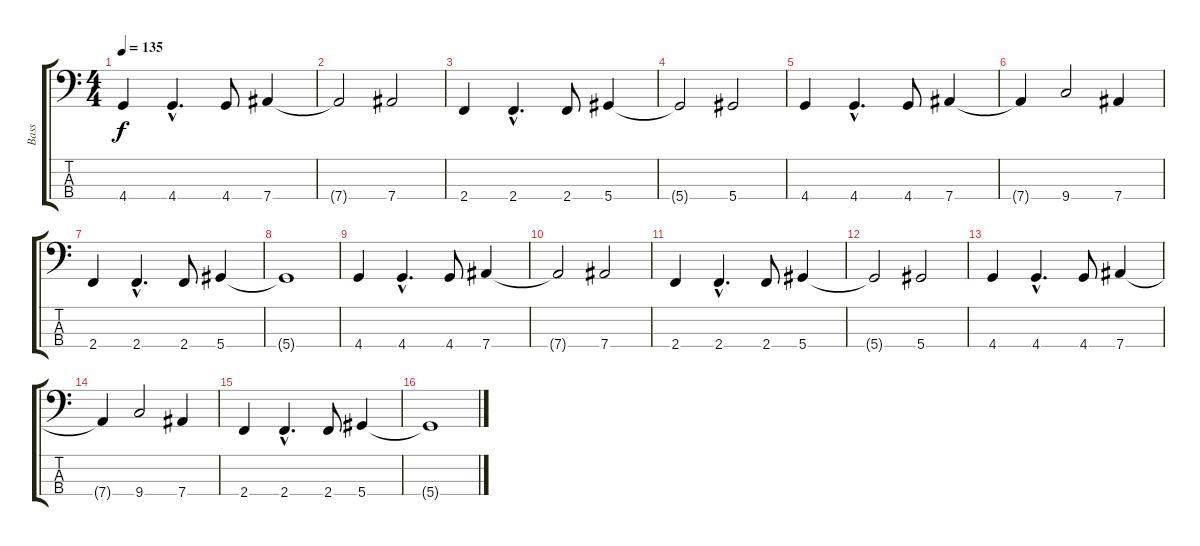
\track ("Bass" "Bass") {instrument electricbasspick}
\staff {score tabs}
\tuning (Gb2 Db2 Ab1 Eb1) {hide}
\ts (4 4)
\tempo 135
\clef f4
\ks c
4.4.4{dy f} 4.4{hac}.4{d} 4.4.8 7.4.4 |
7.4{t}.2 7.4.2 |
2.4.4 2.4{hac}.4{d} 2.4.8 5.4.4 |
5.4{t}.2 5.4.2 |
4.4.4 4.4{hac}.4{d} 4.4.8 7.4.4 |
7.4{t}.4 9.4.2 7.4.4 |
2.4.4 2.4{hac}.4{d} 2.4.8 5.4.4 |
5.4{t}.1 |
4.4.4 4.4{hac}.4{d} 4.4.8 7.4.4 |
7.4{t}.2 7.4.2 |
2.4.4 2.4{hac}.4{d} 2.4.8 5.4.4 |
5.4{t}.2 5.4.2 |
4.4.4 4.4{hac}.4{d} 4.4.8 7.4.4 |
7.4{t}.4 9.4.2 7.4.4 |
2.4.4 2.4{hac}.4{d} 2.4.8 5.4.4 |
5.4{t}.1
